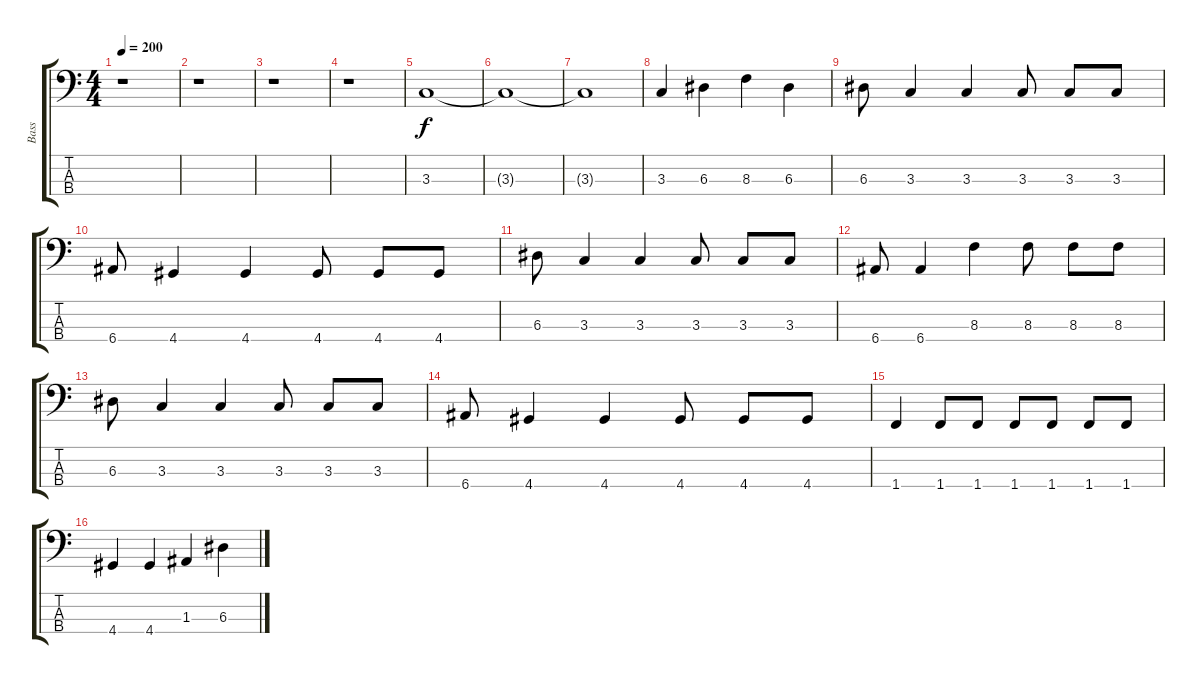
\track ("Bass" "Bass") {instrument electricbasspick}
\staff {score tabs}
\tuning (G2 D2 A1 E1) {hide}
\ts (4 4)
\tempo 200
\clef f4
\ks c
r.1{dy f instrument electricbasspick} |
r.1 |
r.1 |
r.1 |
3.3.1 |
3.3{t}.1 |
3.3{t}.1 |
3.3.4 6.3.4 8.3.4 6.3.4 |
6.3.8 3.3.4 3.3.4 3.3.8 3.3.8 3.3.8 |
6.4.8 4.4.4 4.4.4 4.4.8 4.4.8 4.4.8 |
6.3.8 3.3.4 3.3.4 3.3.8 3.3.8 3.3.8 |
6.4.8 6.4.4 8.3.4 8.3.8 8.3.8 8.3.8 |
6.3.8 3.3.4 3.3.4 3.3.8 3.3.8 3.3.8 |
6.4.8 4.4.4 4.4.4 4.4.8 4.4.8 4.4.8 |
1.4.4 1.4.8 1.4.8 1.4.8 1.4.8 1.4.8 1.4.8 |
4.4.4 4.4.4 1.3.4 6.3.4
